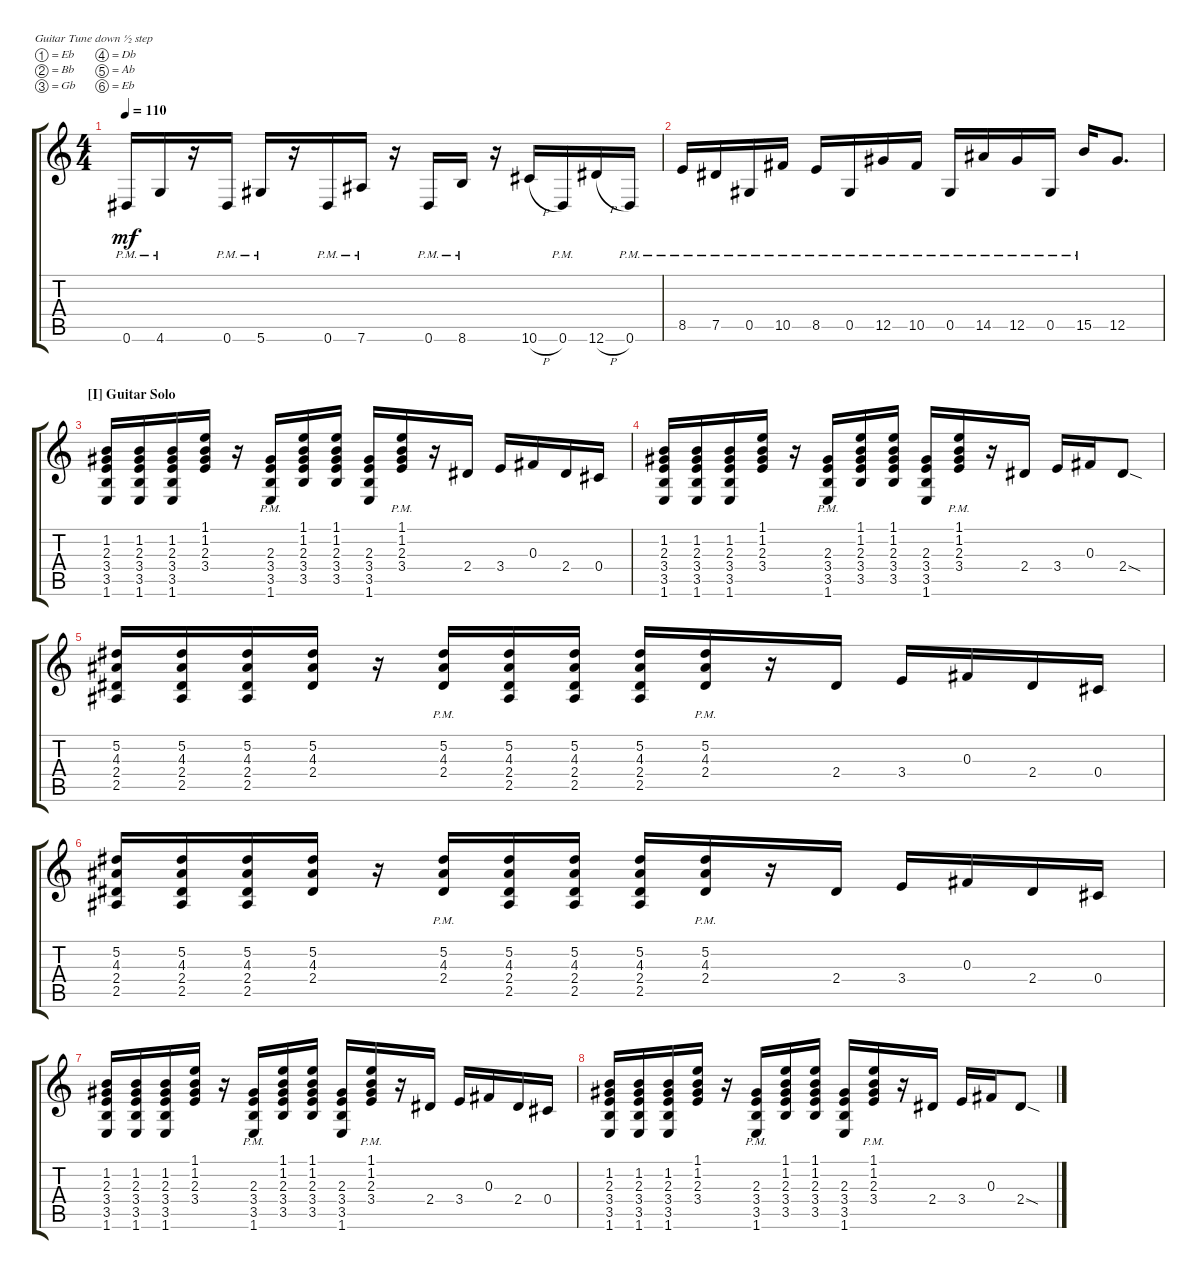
\defaultSystemsLayout 4
\bracketExtendMode groupsimilarinstruments
\singleTrackTrackNamePolicy hidden
\multiTrackTrackNamePolicy hidden
\firstSystemTrackNameOrientation horizontal
\otherSystemsTrackNameOrientation horizontal
\track ("Сергей Попов" "E-Gt") {instrument distortionguitar}
\staff {score tabs}
\tuning (Eb4 Bb3 Gb3 Db3 Ab2 Eb2)
\ts (4 4)
\tempo 110
\clef g2
\scale
1.03909
\ks c
0.6{pm}.16{dy mf} 4.6{pm}.16 r.16 0.6{pm}.16 5.6{pm}.16 r.16 0.6{pm}.16 7.6{pm}.16 r.16 0.6{pm}.16 8.6{pm}.16 r.16 10.6{h}.16 0.6{pm}.16 12.6{h}.16 0.6{pm}.16 |
\scale
0.960908 8.5{pm}.16 7.5{pm}.16 0.5{pm}.16 10.5{pm}.16 8.5{pm}.16 0.5{pm}.16 12.5{pm}.16 10.5{pm}.16 0.5{pm}.16 14.5{pm}.16 12.5{pm}.16 0.5{pm}.16 15.5{pm}.16 12.5.8{d} |
\section ("I" "Guitar Solo")
\scale
1.03909 (1.6 3.5 3.4 2.3 1.2).16 (1.6 3.5 3.4 2.3 1.2).16 (1.6 3.5 3.4 2.3 1.2).16 (1.1 1.2 2.3 3.4).16 r.16 (1.6{pm} 3.5{pm} 3.4{pm} 2.3{pm}).16 (3.5 3.4 2.3 1.2 1.1).16 (3.5 3.4 2.3 1.2 1.1).16 (1.6 3.5 3.4 2.3).16 (1.1{pm} 1.2{pm} 2.3{pm} 3.4{pm}).16 r.16 2.4.16 3.4.16 0.3.16 2.4.16 0.4.16 |
\scale
0.960908 (1.6 3.5 3.4 2.3 1.2).16 (1.6 3.5 3.4 2.3 1.2).16 (1.6 3.5 3.4 2.3 1.2).16 (1.1 1.2 2.3 3.4).16 r.16 (1.6{pm} 3.5{pm} 3.4{pm} 2.3{pm}).16 (3.5 3.4 2.3 1.2 1.1).16 (3.5 3.4 2.3 1.2 1.1).16 (1.6 3.5 3.4 2.3).16 (1.1{pm} 1.2{pm} 2.3{pm} 3.4{pm}).16 r.16 2.4.16 3.4.16 0.3.16 2.4{sod}.8 |
\scale
1.03909 (2.5 5.2 4.3 2.4).16 (2.5 5.2 4.3 2.4).16 (2.5 5.2 4.3 2.4).16 (5.2 4.3 2.4).16 r.16 (2.4{pm} 4.3{pm} 5.2{pm}).16 (2.5 2.4 4.3 5.2).16 (2.5 2.4 5.2 4.3).16 (2.4 4.3 5.2 2.5).16 (2.4{pm} 4.3{pm} 5.2{pm}).16 r.16 2.4.16 3.4.16 0.3.16 2.4.16 0.4.16 |
\scale
0.960908 (2.5 5.2 4.3 2.4).16 (2.5 5.2 4.3 2.4).16 (2.5 5.2 4.3 2.4).16 (5.2 4.3 2.4).16 r.16 (2.4{pm} 4.3{pm} 5.2{pm}).16 (2.5 2.4 4.3 5.2).16 (2.5 2.4 5.2 4.3).16 (2.4 4.3 5.2 2.5).16 (2.4{pm} 4.3{pm} 5.2{pm}).16 r.16 2.4.16 3.4.16 0.3.16 2.4.16 0.4.16 |
\scale
1.03909 (1.6 3.5 3.4 2.3 1.2).16 (1.6 3.5 3.4 2.3 1.2).16 (1.6 3.5 3.4 2.3 1.2).16 (1.1 1.2 2.3 3.4).16 r.16 (1.6{pm} 3.5{pm} 3.4{pm} 2.3{pm}).16 (3.5 3.4 2.3 1.2 1.1).16 (3.5 3.4 2.3 1.2 1.1).16 (1.6 3.5 3.4 2.3).16 (1.1{pm} 1.2{pm} 2.3{pm} 3.4{pm}).16 r.16 2.4.16 3.4.16 0.3.16 2.4.16 0.4.16 |
\scale
0.960908 (1.6 3.5 3.4 2.3 1.2).16 (1.6 3.5 3.4 2.3 1.2).16 (1.6 3.5 3.4 2.3 1.2).16 (1.1 1.2 2.3 3.4).16 r.16 (1.6{pm} 3.5{pm} 3.4{pm} 2.3{pm}).16 (3.5 3.4 2.3 1.2 1.1).16 (3.5 3.4 2.3 1.2 1.1).16 (1.6 3.5 3.4 2.3).16 (1.1{pm} 1.2{pm} 2.3{pm} 3.4{pm}).16 r.16 2.4.16 3.4.16 0.3.16 2.4{sod}.8
